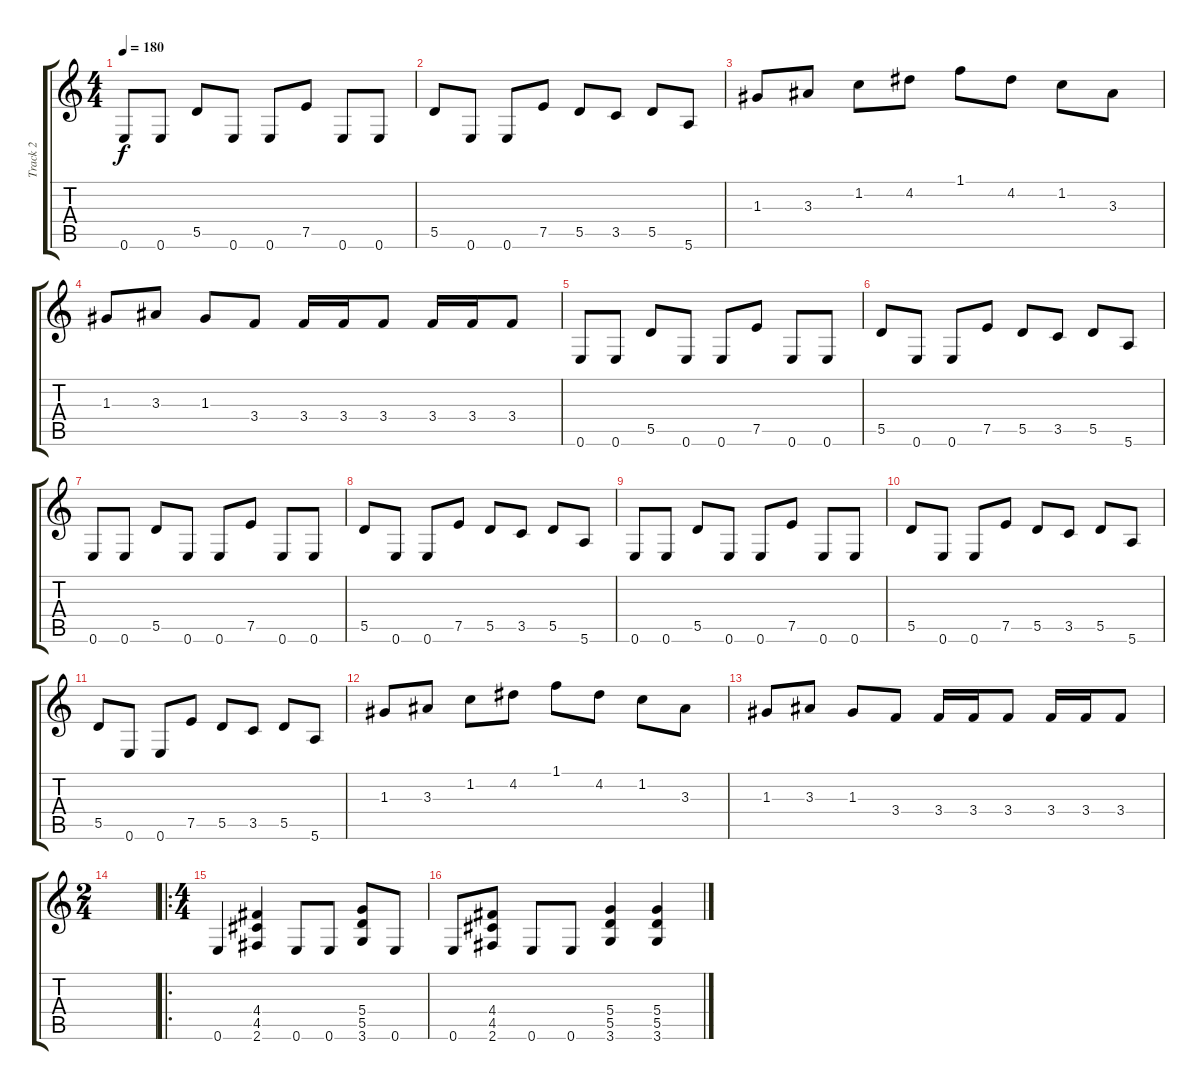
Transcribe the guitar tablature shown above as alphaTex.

\track ("Track 2" "Track 2") {instrument distortionguitar}
\staff {score tabs}
\tuning (E4 B3 G3 D3 A2 E2) {hide}
\ts (4 4)
\tempo 180
\clef g2
\ks c
0.6.8{dy f} 0.6.8 5.5.8 0.6.8 0.6.8 7.5.8 0.6.8 0.6.8 |
5.5.8 0.6.8 0.6.8 7.5.8 5.5.8 3.5.8 5.5.8 5.6.8 |
1.3.8 3.3.8 1.2.8 4.2.8 1.1.8 4.2.8 1.2.8 3.3.8 |
1.3.8 3.3.8 1.3.8 3.4.8 3.4.16 3.4.16 3.4.8 3.4.16 3.4.16 3.4.8 |
0.6.8 0.6.8 5.5.8 0.6.8 0.6.8 7.5.8 0.6.8 0.6.8 |
5.5.8 0.6.8 0.6.8 7.5.8 5.5.8 3.5.8 5.5.8 5.6.8 |
0.6.8 0.6.8 5.5.8 0.6.8 0.6.8 7.5.8 0.6.8 0.6.8 |
5.5.8 0.6.8 0.6.8 7.5.8 5.5.8 3.5.8 5.5.8 5.6.8 |
0.6.8 0.6.8 5.5.8 0.6.8 0.6.8 7.5.8 0.6.8 0.6.8 |
5.5.8 0.6.8 0.6.8 7.5.8 5.5.8 3.5.8 5.5.8 5.6.8 |
5.5.8 0.6.8 0.6.8 7.5.8 5.5.8 3.5.8 5.5.8 5.6.8 |
1.3.8 3.3.8 1.2.8 4.2.8 1.1.8 4.2.8 1.2.8 3.3.8 |
1.3.8 3.3.8 1.3.8 3.4.8 3.4.16 3.4.16 3.4.8 3.4.16 3.4.16 3.4.8 |
\ts (2 4)
|
\ro
\ts (4 4)
0.6.4 (4.4 4.5 2.6).4 0.6.8 0.6.8 (5.4 5.5 3.6).8 0.6.8 |
0.6.8 (4.4 4.5 2.6).8 0.6.8 0.6.8 (5.4 5.5 3.6).4 (5.4 5.5 3.6).4
